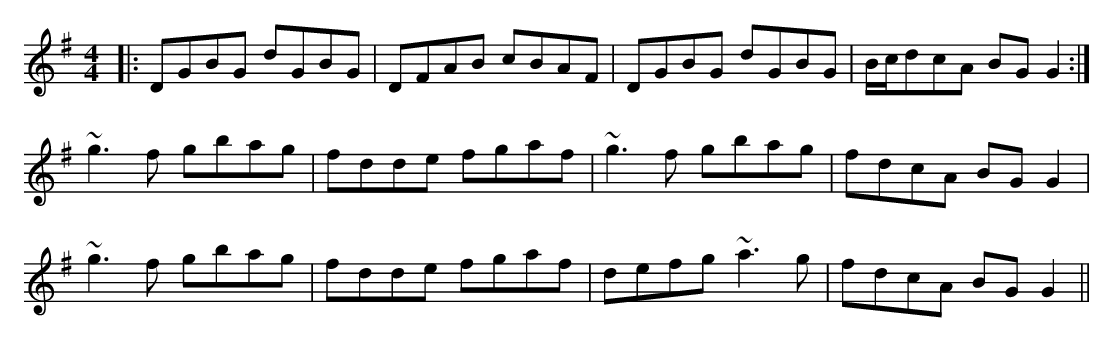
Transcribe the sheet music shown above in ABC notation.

X:1
M:4/4
K:G
|:DGBG dGBG|DFAB cBAF|DGBG dGBG|B/c/dcA BGG2:|
~g3f gbag|fdde fgaf|~g3f gbag|fdcA BGG2|
~g3f gbag|fdde fgaf|defg ~a3g|fdcA BGG2||
